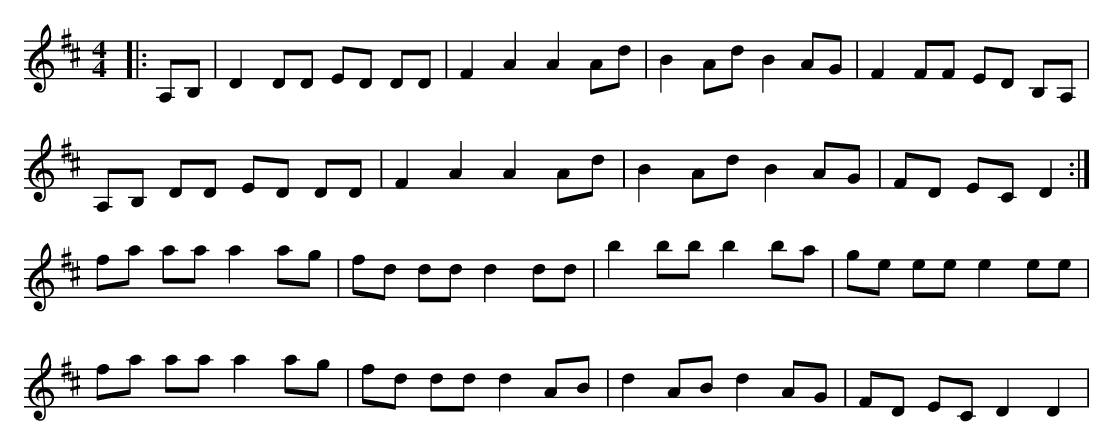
X:1
M:4/4
K:D
|:A,B,|D2 DD ED DD|F2 A2 A2 Ad|B2 Ad B2 AG|F2 FF ED B,A,|
A,B, DD ED DD|F2 A2 A2 Ad|B2 Ad B2 AG|FD EC D2:|
fa aa a2 ag|fd dd d2 dd|b2 bb b2 ba|ge ee e2 ee|
fa aa a2 ag|fd dd d2 AB|d2 AB d2 AG|FD EC D2 D2|
